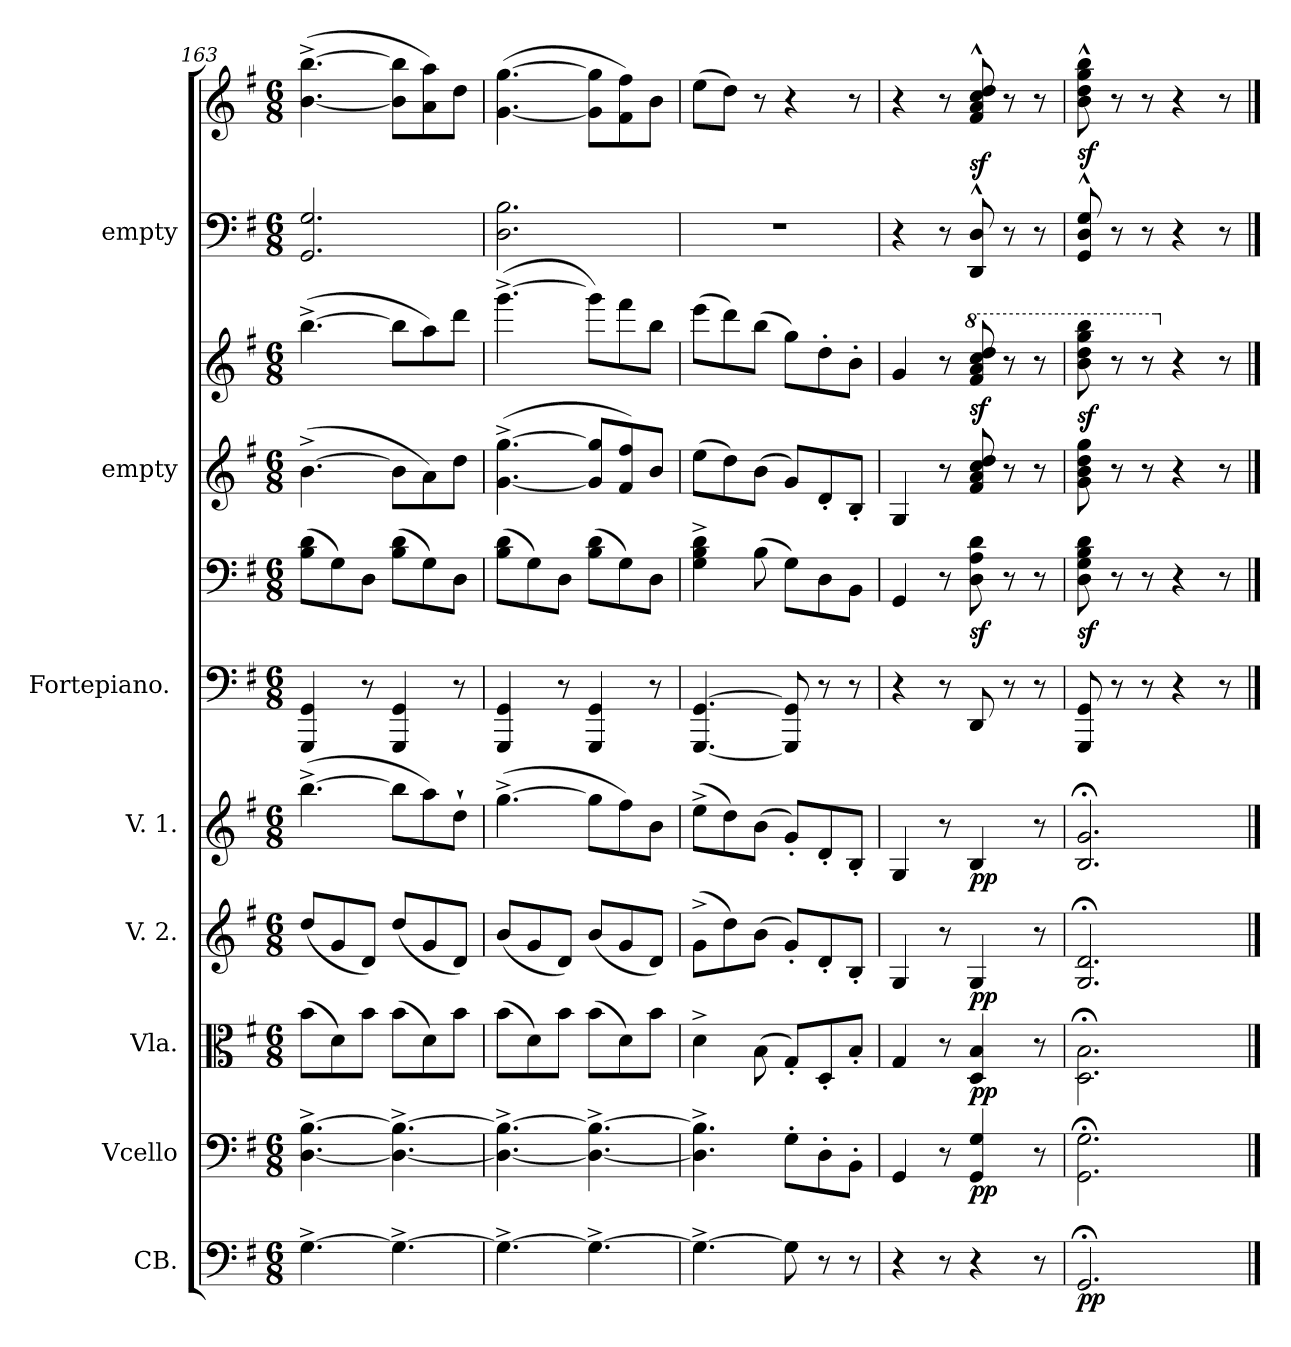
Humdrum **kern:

**kern	**dynam	**kern	**dynam	**kern	**dynam	**kern	**dynam	**kern	**dynam	**kern	**kern	**dynam	**kern	**kern	**dynam	**kern	**kern	**dynam
*part8	*part8	*part7	*part7	*part6	*part6	*part5	*part5	*part4	*part4	*part3	*part3	*part3	*part2	*part2	*part2	*part1	*part1	*part1
*staff11	*staff11	*staff10	*staff10	*staff9	*staff9	*staff8	*staff8	*staff7	*staff7	*staff6	*staff5	*staff5/6	*staff4	*staff3	*staff3/4	*staff2	*staff1	*staff1/2
*I"CB.	*	*I"Vcello	*	*I"Vla.	*	*I"V. 2.	*	*I"V. 1.	*	*I"Fortepiano. [2]	*	*	*I"empty	*	*	*I"empty	*	*
*I'Cb.	*	*	*	*I'Vla	*	*	*	*	*	*	*	*	*	*	*	*	*	*
*clefF4	*	*clefF4	*	*clefC3	*	*clefG2	*	*clefG2	*	*clefF4	*clefF4	*	*clefG2	*clefG2	*	*clefF4	*clefG2	*
*k[f#]	*	*k[f#]	*	*k[f#]	*	*k[f#]	*	*k[f#]	*	*k[f#]	*k[f#]	*	*k[f#]	*k[f#]	*	*k[f#]	*k[f#]	*
*G:	*	*G:	*	*G:	*	*G:	*	*G:	*	*G:	*G:	*	*G:	*G:	*	*G:	*G:	*
*M6/8	*	*M6/8	*	*M6/8	*	*M6/8	*	*M6/8	*	*M6/8	*M6/8	*	*M6/8	*M6/8	*	*M6/8	*M6/8	*
=163	=163	=163	=163	=163	=163	=163	=163	=163	=163	=163	=163	=163	=163	=163	=163	=163	=163	=163
[4.G^\	.	[4.D^\ [4.B^\	.	(8b\L	.	(8dd/L	.	([4.bb^\	.	4GGG/ 4GG/	(8B\ 8d\L	.	([4.b^\	([4.bb^\	.	2.GG/ 2.G/	([4.b^\ [4.bb^\	.
.	.	.	.	8d\)	.	8g/	.	.	.	.	8G\)	.	.	.	.	.	.	.
.	.	.	.	8b\J	.	8d/J)	.	.	.	8r	8D\J	.	.	.	.	.	.	.
4.G^\_	.	4.D_^\ 4.B_^\	.	(8b\L	.	(8dd/L	.	8bb\L]	.	4GGG/ 4GG/	(8B\ 8d\L	.	8b\L]	8bb\L]	.	.	8b]\ 8bb]\L	.
.	.	.	.	8d\)	.	8g/	.	8aa\)	.	.	8G\)	.	8a\)	8aa\)	.	.	8a\ 8aa\)	.
.	.	.	.	8b\J	.	8d/J)	.	8dd`\J	.	8r	8D\J	.	8dd\J	8ddd\J	.	.	8dd\J	.
=164	=164	=164	=164	=164	=164	=164	=164	=164	=164	=164	=164	=164	=164	=164	=164	=164	=164	=164
4.G^\_	.	4.D_^\ 4.B_^\	.	(8b\L	.	(8b/L	.	([4.gg^\	.	4GGG/ 4GG/	(8B\ 8d\L	.	([4.g^\ [4.gg^\	([4.ggg^\	.	2.D\ 2.B\	([4.g\ [4.gg\	.
.	.	.	.	8d\)	.	8g/	.	.	.	.	8G\)	.	.	.	.	.	.	.
.	.	.	.	8b\J	.	8d/J)	.	.	.	8r	8D\J	.	.	.	.	.	.	.
4.G^\_	.	4.D_^\ 4.B_^\	.	(8b\L	.	(8b/L	.	8gg\L]	.	4GGG/ 4GG/	(8B\ 8d\L	.	8g]/ 8gg]/L	8ggg\L])	.	.	8g]\ 8gg]\L	.
.	.	.	.	8d\)	.	8g/	.	8ff#\)	.	.	8G\)	.	8f#/ 8ff#/)	8fff#\	.	.	8f#\ 8ff#\)	.
.	.	.	.	8b\J	.	8d/J)	.	8b\J	.	8r	8D\J	.	8b/J	8bb\J	.	.	8b\J	.
=165	=165	=165	=165	=165	=165	=165	=165	=165	=165	=165	=165	=165	=165	=165	=165	=165	=165	=165
4.G^\_	.	4.D]^\ 4.B]^\	.	4d^\	.	(8g^\L	.	(8ee^\L	.	[4.GGG/ [4.GG/	4G^\ 4B^\ 4d^\	.	(8ee\L	(8eee\L	.	2.r	(8ee\L	.
.	.	.	.	.	.	8dd\)	.	8dd\)	.	.	.	.	8dd\)	8ddd\)	.	.	8dd\J)	.
.	.	.	.	(8B\	.	(8b\J	.	(8b\J	.	.	(8B\	.	(8b\J	(8bb\J	.	.	8r	.
8G\]	.	8G'\L	.	8G'/L)	.	8g'/L)	.	8g'/L)	.	8GGG]/ 8GG]/	8G\L)	.	8g/L)	8gg\L)	.	.	4r	.
8r	.	8D'\	.	8D'/	.	8d'/	.	8d'/	.	8r	8D\	.	8d'/	8dd'\	.	.	.	.
8r	.	8BB'\J	.	8B'/J	.	8B'/J	.	8B'/J	.	8r	8BB\J	.	8B'/J	8b'\J	.	.	8r	.
=166	=166	=166	=166	=166	=166	=166	=166	=166	=166	=166	=166	=166	=166	=166	=166	=166	=166	=166
4r	.	4GG/	.	4G/	.	4G/	.	4G/	.	4r	4GG/	.	4G/	4g/	.	4r	4r	.
8r	.	8r	.	8r	.	8r	.	8r	.	8r	8r	.	8r	8r	.	8r	8r	.
*	*	*	*	*	*	*	*	*	*	*	*	*	*	*8va	*	*	*	*
4r	.	4GG/ 4G/	pp	4D/ 4B/	pp	4G/	pp	4B/	pp	8DD/	8D\ 8A\ 8d\	sf	8f#/ 8a/ 8cc/ 8dd/	8ff#/ 8aa/ 8ccc/ 8ddd/	sf	8DD^^/ 8D^^/	8f#^^/ 8a^^/ 8cc^^/ 8dd^^/	sf
.	.	.	.	.	.	.	.	.	.	8r	8r	.	8r	8r	.	8r	8r	.
8r	.	8r	.	8r	.	8r	.	8r	.	8r	8r	.	8r	8r	.	8r	8r	.
=167	=167	=167	=167	=167	=167	=167	=167	=167	=167	=167	=167	=167	=167	=167	=167	=167	=167	=167
2.GG;</	pp	2.GG;<\ 2.G;<\	.	2.D;<\ 2.B;<\	.	2.G;</ 2.d;</	.	2.B;</ 2.g;</	.	8GGG/ 8GG/	8D\ 8G\ 8B\ 8d\	sf	8g\ 8b\ 8dd\ 8gg\	8bb\ 8ddd\ 8ggg\ 8bbb\	sf	8GG^^/ 8D^^/ 8G^^/	8b^^\ 8dd^^\ 8gg^^\ 8bb^^\	sf
.	.	.	.	.	.	.	.	.	.	8r	8r	.	8r	8r	.	8r	8r	.
.	.	.	.	.	.	.	.	.	.	8r	8r	.	8r	8r	.	8r	8r	.
*	*	*	*	*	*	*	*	*	*	*	*	*	*	*X8va	*	*	*	*
.	.	.	.	.	.	.	.	.	.	4r	4r	.	4r	4r	.	4r	4r	.
.	.	.	.	.	.	.	.	.	.	8r	8r	.	8r	8r	.	8r	8r	.
==	==	==	==	==	==	==	==	==	==	==	==	==	==	==	==	==	==	==
*-	*-	*-	*-	*-	*-	*-	*-	*-	*-	*-	*-	*-	*-	*-	*-	*-	*-	*-
